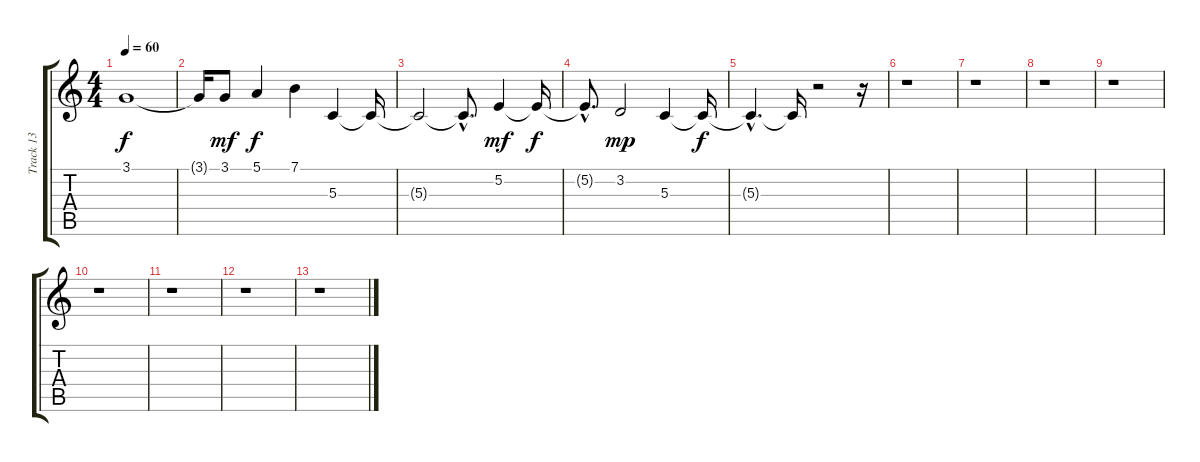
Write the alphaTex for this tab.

\track ("Track 13" "Track 13") {instrument frenchhorn}
\staff {score tabs}
\tuning (E4 B3 G3 D3 A2 E2) {hide}
\ts (4 4)
\tempo 60
\clef g2
\ks c
3.1{t}.1{dy f} |
3.1{t}.16 3.1.8{dy mf} 5.1.4{dy f} 7.1.4 5.3.4 5.3{t}.16 |
5.3{t}.2 5.3{hac t}.8{d} 5.2.4{dy mf} 5.2{t}.16{dy f} |
5.2{hac t}.8{d} 3.2.2{dy mp} 5.3.4 5.3{t}.16{dy f} |
5.3{hac t}.4{d} 5.3{t}.16 r.2 r.16 |
r.1 |
r.1 |
r.1 |
r.1 |
r.1 |
r.1 |
r.1 |
r.1
